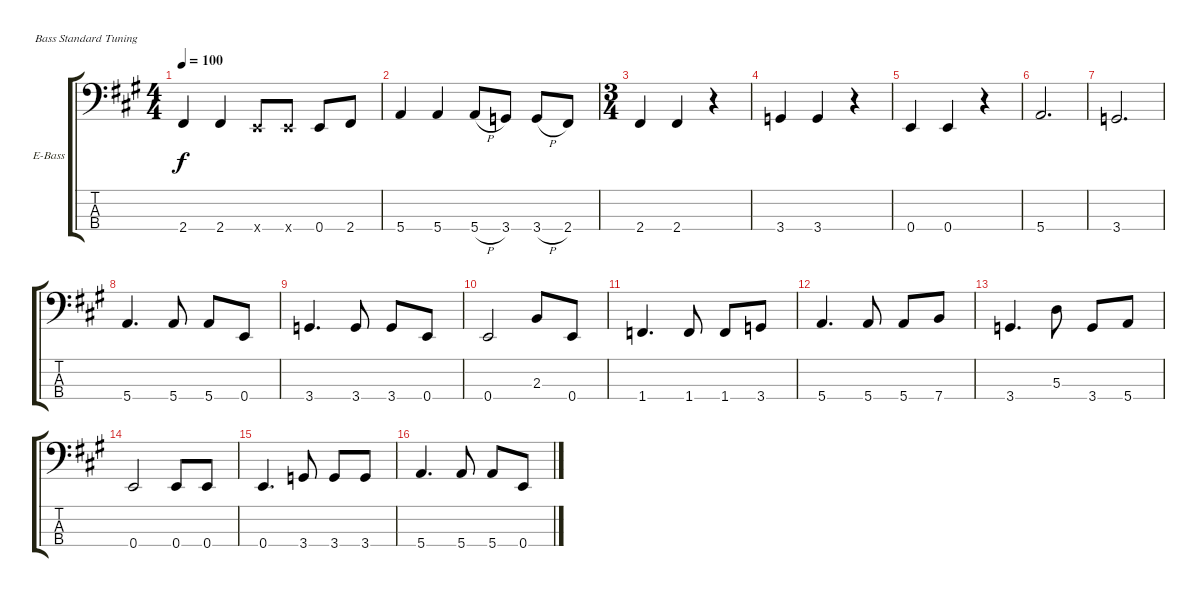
\bracketExtendMode groupsimilarinstruments
\firstSystemTrackNameOrientation horizontal
\otherSystemsTrackNameOrientation horizontal
\track ("Bass" "E-Bass") {instrument electricbasspick}
\staff {score tabs}
\tuning (G2 D2 A1 E1)
\ts (4 4)
\tempo 100
\clef f4
\scale
1.07062
\ks a
2.4.4{dy f} 2.4.4 0.4{x}.8 0.4{x}.8 0.4.8 2.4.8 |
\scale
0.929382 5.4.4 5.4.4 5.4{h}.8 3.4.8 3.4{h}.8 2.4.8 |
\ts (3 4)
\scale
1.10088 2.4.4 2.4.4 r.4 |
\scale
0.899117 3.4.4 3.4.4 r.4 |
\scale
1.07062 0.4.4 0.4.4 r.4 |
\scale
0.929382 5.4.2{d} |
\scale
1.07062 3.4.2{d} |
\scale
0.929382 5.4.4{d} 5.4.8 5.4.8 0.4.8 |
\scale
1.07062 3.4.4{d} 3.4.8 3.4.8 0.4.8 |
\scale
0.929382 0.4.2 2.3.8 0.4.8 |
\scale
1.07062 1.4.4{d} 1.4.8 1.4.8 3.4.8 |
\scale
0.929382 5.4.4{d} 5.4.8 5.4.8 7.4.8 |
\scale
1.07062 3.4.4{d} 5.3.8 3.4.8 5.4.8 |
\scale
0.929382 0.4.2 0.4.8 0.4.8 |
\scale
1.07062 0.4.4{d} 3.4.8 3.4.8 3.4.8 |
\scale
0.929382 5.4.4{d} 5.4.8 5.4.8 0.4.8
